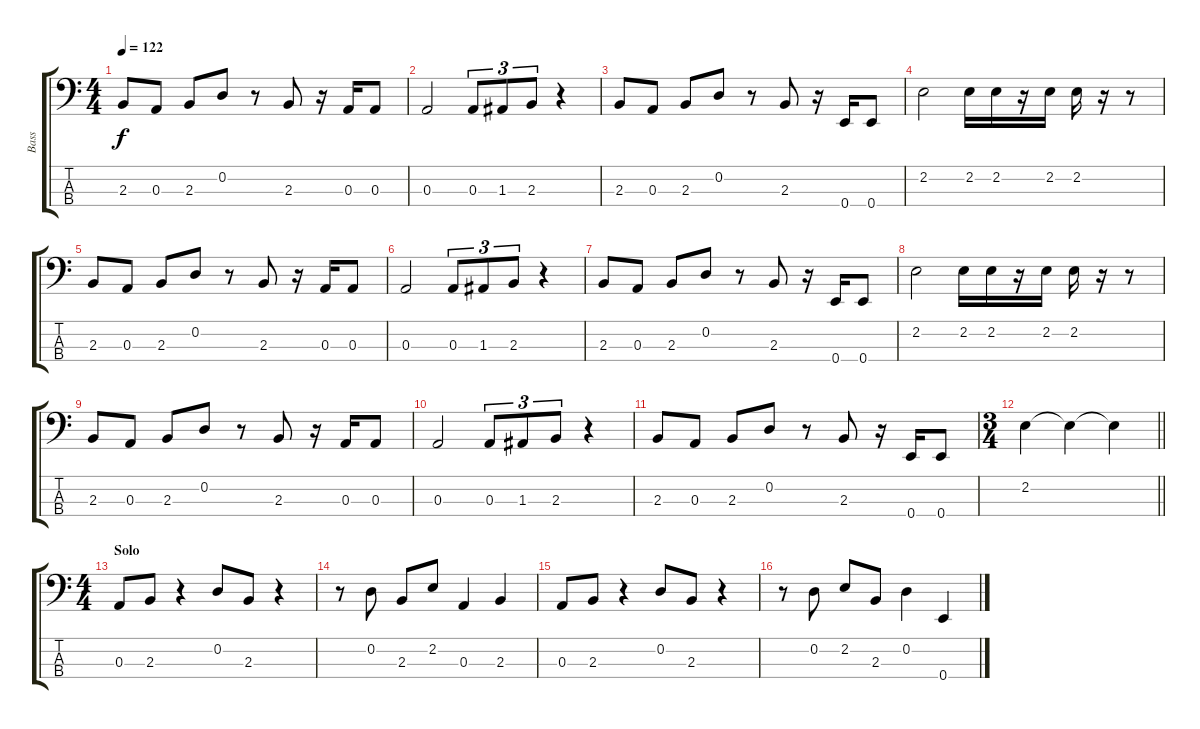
\track ("Bass" "Bass") {instrument electricbassfinger}
\staff {score tabs}
\tuning (G2 D2 A1 E1) {hide}
\ts (4 4)
\tempo 122
\clef f4
\ks c
2.3.8{dy f} 0.3.8 2.3.8 0.2.8 r.8 2.3.8 r.16 0.3.16 0.3.8 |
0.3.2 0.3.8{tu (3 2)} 1.3.8{tu (3 2)} 2.3.8{tu (3 2)} r.4 |
2.3.8 0.3.8 2.3.8 0.2.8 r.8 2.3.8 r.16 0.4.16 0.4.8 |
2.2.2 2.2.16 2.2.16 r.16 2.2.16 2.2.16 r.16 r.8 |
2.3.8 0.3.8 2.3.8 0.2.8 r.8 2.3.8 r.16 0.3.16 0.3.8 |
0.3.2 0.3.8{tu (3 2)} 1.3.8{tu (3 2)} 2.3.8{tu (3 2)} r.4 |
2.3.8 0.3.8 2.3.8 0.2.8 r.8 2.3.8 r.16 0.4.16 0.4.8 |
2.2.2 2.2.16 2.2.16 r.16 2.2.16 2.2.16 r.16 r.8 |
2.3.8 0.3.8 2.3.8 0.2.8 r.8 2.3.8 r.16 0.3.16 0.3.8 |
0.3.2 0.3.8{tu (3 2)} 1.3.8{tu (3 2)} 2.3.8{tu (3 2)} r.4 |
2.3.8 0.3.8 2.3.8 0.2.8 r.8 2.3.8 r.16 0.4.16 0.4.8 |
\ts (3 4)
\barLineRight lightlight
2.2.4 2.2{t}.4 2.2{t}.4 |
\ts (4 4)
\section ("" "Solo")
0.3.8 2.3.8 r.4 0.2.8 2.3.8 r.4 |
r.8 0.2.8 2.3.8 2.2.8 0.3.4 2.3.4 |
0.3.8 2.3.8 r.4 0.2.8 2.3.8 r.4 |
r.8 0.2.8 2.2.8 2.3.8 0.2.4 0.4.4
